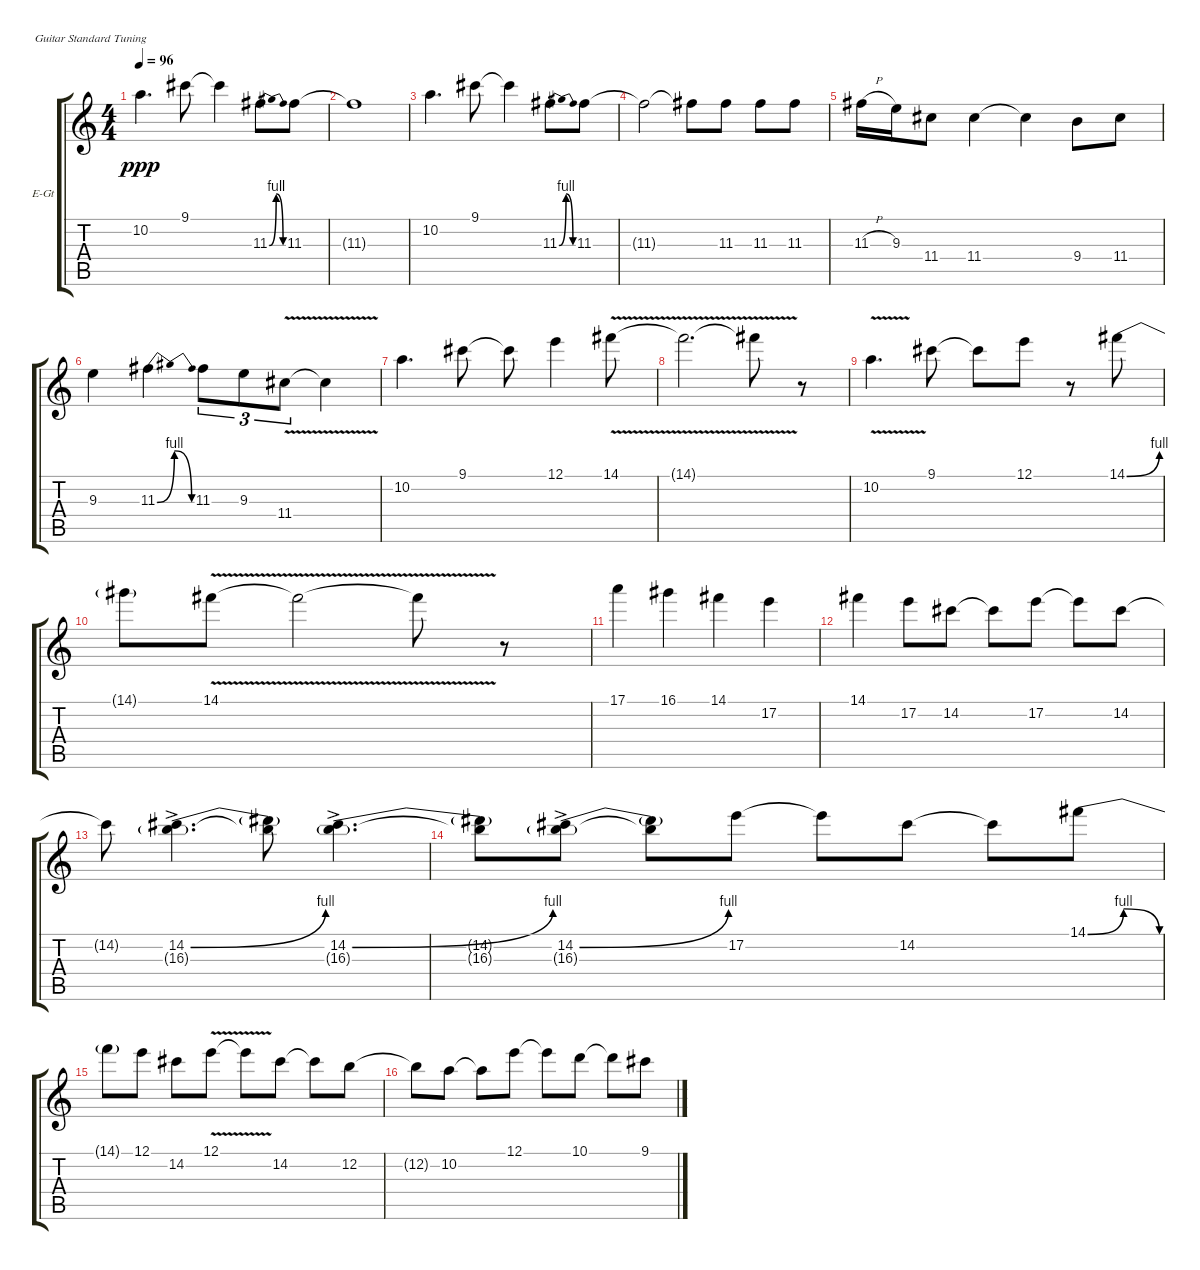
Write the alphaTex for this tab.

\defaultSystemsLayout 4
\bracketExtendMode groupsimilarinstruments
\firstSystemTrackNameOrientation horizontal
\otherSystemsTrackNameOrientation horizontal
\track ("Overdrive guitar" "E-Gt") {instrument overdrivenguitar}
\staff {score tabs}
\tuning (E4 B3 G3 D3 A2 E2)
\ts (4 4)
\tempo 96
\clef g2
\ks c
10.2.4{d dy ppp} 9.1.8 9.1{t}.4 11.3{be (bendrelease 0 0 14.399999999999999 4 24 4 36.6 0)}.8 11.3.8 |
11.3{t}.1 |
10.2.4{d} 9.1.8 9.1{t}.4 11.3{be (bendrelease 0 0 14.399999999999999 4 24 4 36.6 0)}.8 11.3.8 |
11.3{t}.2 11.3{t}.8 11.3.8 11.3.8 11.3.8 |
11.3{h}.16 9.3.16 11.4.8 11.4.4 11.4{t}.4 9.4.8 11.4.8 |
9.3.4 11.3{be (bendrelease 0 0 13.799999999999999 4 23.4 4 34.8 0)}.4 11.3.8{tu (3 2)} 9.3.8{tu (3 2)} 11.4{v}.8{tu (3 2)} 11.4{v t}.4 |
10.2.4{d} 9.1.8 9.1{t}.8 12.1.4 14.1{v}.8 |
14.1{v t}.2{d} 14.1{v t}.8 r.8 |
10.2{v}.4{d} 9.1.8 9.1{t}.8 12.1.8 r.8 14.1{be (bend 0 0 21 4)}.8 |
14.1{t}.8 14.1{v}.8 14.1{v t}.2 14.1{v t}.8 r.8 |
17.1.4 16.1.4 14.1.4 17.2.4 |
14.1.4 17.2.8 14.2.8 14.2{t}.8 17.2.8 17.2{t}.8 14.2.8 |
14.2{t}.8 (14.2{be (bend 0 0 29.4 4) ac} 16.3{g}).4{d} (14.2{t} 16.3{t}).8 (14.2{be (bend 0 0 29.4 4) ac} 16.3{g}).4{d} |
(14.2{t} 16.3{t}).8 (14.2{be (bend 0 0 26.4 4) ac} 16.3{g}).8 (14.2{t} 16.3{t}).8 17.2.8 17.2{t}.8 14.2.8 14.2{t}.8 14.1{be (bendrelease 0 0 10.2 4 20.4 4 30 0)}.8 |
14.1{t}.8 12.1.8 14.2.8 12.1{v}.8 12.1{v t}.8 14.2.8 14.2{t}.8 12.2.8 |
12.2{t}.8 10.2.8 10.2{t}.8 12.1.8 12.1{t}.8 10.1.8 10.1{t}.8 9.1.8
